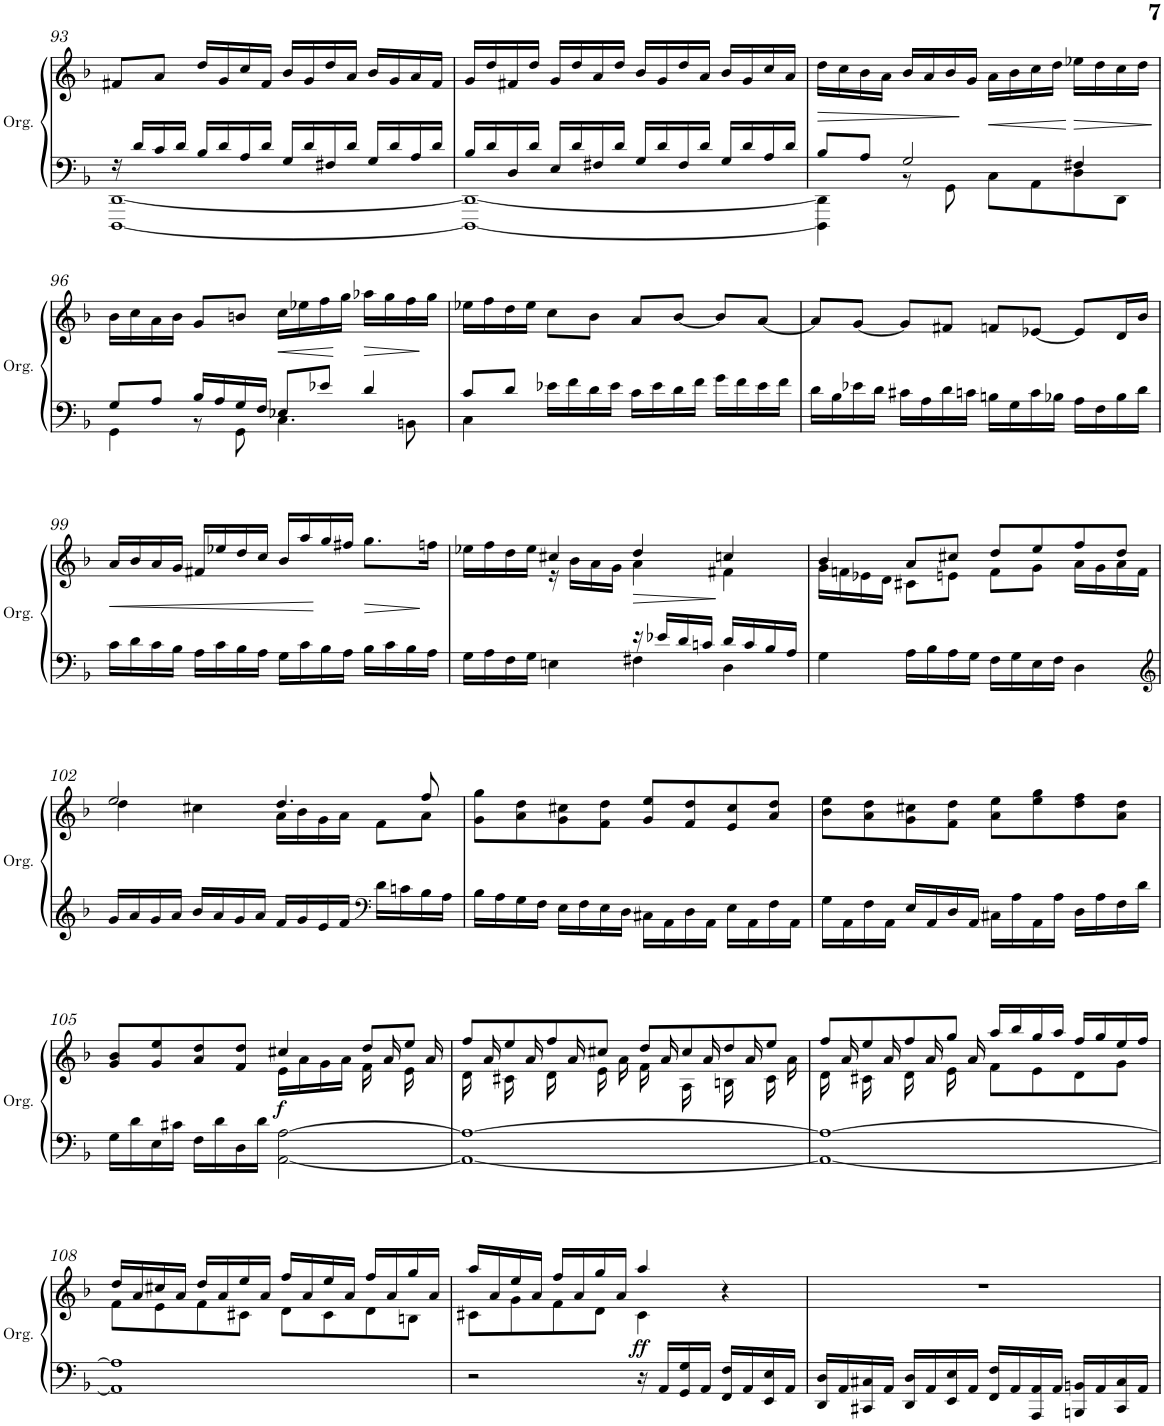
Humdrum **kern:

**kern	**kern	**dynam
*part1	*part1	*part1
*staff2	*staff1	*staff1/2
*I"Orgue	*	*
*I'Org.	*	*
!!LO:PB:g=z
*clefF4	*clefG2	*
*k[b-]	*k[b-]	*
*M4/4	*M4/4	*
*met(c)	*met(c)	*
=93	=93	=93
*^	*	*
16r	[1DDD [1DD	8f#X/L	.
16d/LL	.	.	.
16c/	.	8a/J	.
16d/JJ	.	.	.
16B-/LL	.	16dd/LL	.
16d/	.	16g/	.
16A/	.	16cc/	.
16d/JJ	.	16f#/JJ	.
16G/LL	.	16b-/LL	.
16d/	.	16g/	.
16F#X/	.	16dd/	.
16d/JJ	.	16a/JJ	.
16G/LL	.	16b-/LL	.
16d/	.	16g/	.
16A/	.	16a/	.
16d/JJ	.	16f#/JJ	.
=94	=94	=94	=94
16B-/LL	1DDD_ 1DD_	16g/LL	.
16d/	.	16dd/	.
16D/	.	16f#X/	.
16d/JJ	.	16dd/JJ	.
16E/LL	.	16g/LL	.
16d/	.	16dd/	.
16F#X/	.	16a/	.
16d/JJ	.	16dd/JJ	.
16G/LL	.	16b-/LL	.
16d/	.	16g/	.
16F#/	.	16dd/	.
16d/JJ	.	16a/JJ	.
16G/LL	.	16b-/LL	.
16d/	.	16g/	.
16A/	.	16cc/	.
16d/JJ	.	16a/JJ	.
=95	=95	=95	=95
!	!	!	!LO:HP:b
8B-/L	4DDD\] 4DD\]	16dd\LL	>
.	.	16cc\	.
8A/J	.	16b-\	.
.	.	16a\JJ	.
2G/	8r	16b-/LL	.
.	.	16a/	.
.	8GG\	16b-/	.
.	.	16g/JJ	]
!	!	!	!LO:HP:b=2
.	8C\L	16a\LL	<
.	.	16b-\	.
.	8AA\	16cc\	.
.	.	16dd\JJ	.
4F#X/	8D\	16ee-X\LL	.
.	.	16dd\	.
.	8DD\J	16cc\	.
.	.	16dd\JJ	.
!!LO:LB:g=z
=96	=96	=96	=96
8G/L	4GG\	16b-\LL	.
.	.	16cc\	.
8A/J	.	16a\	.
.	.	16b-\JJ	.
16B-/LL	8r	8g/L	.
16A/	.	.	.
16G/	8GG\	8bn/J	.
16F/JJ	.	.	.
!	!	!	!LO:HP:b
8E-X/L	4.C\	16cc\LL	<
.	.	16ee-X\	.
8e-X/J	.	16ff\	.
.	.	16gg\JJ	[
!	!	!	!LO:HP:b
4d/	.	16aa-X\LL	>
.	.	16gg\	.
.	8BBn\	16ff\	.
.	.	16gg\JJ	[
=97	=97	=97	=97
8c/L	4C\	16ee-X\LL	.
.	.	16ff\	.
8d/J	.	16dd\	.
.	.	16ee-\JJ	.
16e-X\LL	4ryy	8cc\L	.
16f\	.	.	.
16d\	.	8b-\J	.
16e-\JJ	.	.	.
16c\LL	2ryy	8a/L	.
16e-\	.	.	.
16d\	.	[8b-/J	.
16f\JJ	.	.	.
16g\LL	.	8b-/L]	.
16f\	.	.	.
16e-\	.	[8a/J	.
16f\JJ	.	.	.
*v	*v	*	*
=98	=98	=98
16d\LL	8a/L]	.
16B-\	.	.
16e-X\	[8g/J	.
16d\JJ	.	.
16c#X\LL	8g/L]	.
16A\	.	.
16d\	8f#X/J	.
16cn\JJ	.	.
16Bn\LL	8fn/L	.
16G\	.	.
16c\	[8e-X/J	.
16B-X\JJ	.	.
16A\LL	8e-/L]	.
16F\	.	.
16B-\	16d/L	.
16d\JJ	16b-/JJ	.
!!LO:LB:g=z
=99	=99	=99
!	!	!LO:HP:b
16c\LL	16a/LL	<
16d\	16b-/	.
16c\	16a/	.
16B-\JJ	16g/JJ	.
16A\LL	16f#X/LL	.
16c\	16ee-X/	.
16B-\	16dd/	.
16A\JJ	16cc/JJ	.
16G\LL	16b-/LL	.
16c\	16aa/	.
16B-\	16gg/	]
16A\JJ	16ff#X/JJ	.
!	!	!LO:HP:b
16B-\LL	8.gg\L	>
16c\	.	.
16B-\	.	.
16A\JJ	16ffn\Jk	[
=100	=100	=100
*^	*^	*
16G\LL	2ryy	16ee-X\LL	4ryy	.
16A\	.	16ff\	.	.
16F\	.	16dd\	.	.
16G\JJ	.	16ee-\JJ	.	.
4En\	.	4cc#X/	16r	.
.	.	.	16b-\LL	.
.	.	.	16a\	.
.	.	.	16g\JJ	.
16r	4F#X\	4dd/	4a\	.
16e-X/LL	.	.	.	.
16d/	.	.	.	.
16cn/JJ	.	.	.	.
16d/LL	4D\	4ccn/	4f#X\	]
16c/	.	.	.	.
16B-/	.	.	.	.
16A/JJ	.	.	.	.
*v	*v	*	*	*
=101	=101	=101	=101
4G\	4b-/	16g\LL	.
.	.	16fn\	.
.	.	16e-X\	.
.	.	16d\JJ	.
16A\LL	8a/L	8c#X\L	.
16B-\	.	.	.
16A\	8cc#X/J	8en\J	.
16G\JJ	.	.	.
16F\LL	8dd/L	8f\L	.
16G\	.	.	.
16E\	8ee/	8g\J	.
16F\JJ	.	.	.
4D\	8ff/	16a\LL	.
.	.	16g\	.
.	8dd/J	16a\	.
.	.	16f\JJ	.
!!LO:LB:g=z	!!
=102	=102	=102	=102
*clefG2	*	*	*
16g/LL	2ee/	4dd\	.
16a/	.	.	.
16g/	.	.	.
16a/JJ	.	.	.
16b-/LL	.	4cc#X\	.
16a/	.	.	.
16g/	.	.	.
16a/JJ	.	.	.
16f/LL	4.dd/	16a\LL	.
16g/	.	16b-\	.
16e/	.	16g\	.
16f/JJ	.	16a\JJ	.
*clefF4	*	*	*
16d\LL	.	8f\L	.
16cn\	.	.	.
16B-\	8ff/	8a\J	.
16A\JJ	.	.	.
*	*v	*v	*
=103	=103	=103
16B-\LL	8g\ 8gg\L	.
16A\	.	.
16G\	8a\ 8dd\	.
16F\JJ	.	.
16E\LL	8g\ 8cc#X\	.
16F\	.	.
16E\	8f\ 8dd\J	.
16D\JJ	.	.
16C#X\LL	8g/ 8ee/L	.
16AA\	.	.
16D\	8f/ 8dd/	.
16AA\JJ	.	.
16E\LL	8e/ 8cc#/	.
16AA\	.	.
16F\	8a/ 8dd/J	.
16AA\JJ	.	.
=104	=104	=104
16G\LL	8b-\ 8ee\L	.
16AA\	.	.
16F\	8a\ 8dd\	.
16AA\JJ	.	.
16E/LL	8g\ 8cc#X\	.
16AA/	.	.
16D/	8f\ 8dd\J	.
16AA/JJ	.	.
16C#X\LL	8a\ 8ee\L	.
16A\	.	.
16AA\	8ee\ 8gg\	.
16A\JJ	.	.
16D\LL	8dd\ 8ff\	.
16A\	.	.
16F\	8a\ 8dd\J	.
16d\JJ	.	.
!!LO:LB:g=z
=105	=105	=105
*	*^	*
16G\LL	8g/ 8b-/L	2ryy	.
16d\	.	.	.
16E\	8g/ 8ee/	.	.
16c#X\JJ	.	.	.
16F\LL	8a/ 8dd/	.	.
16d\	.	.	.
16D\	8f/ 8dd/J	.	.
16d\JJ	.	.	.
!	!	!	!LO:DY:b
[2AA\ [2A\	4cc#X/	16e\LL	f
.	.	16a\	.
.	.	16g\	.
.	.	16a\JJ	.
.	8dd/L	16f\	.
.	.	16a/	.
.	8ee/J	16e\	.
.	.	16a/	.
=106	=106	=106	=106
1AA_ 1A_	8ff/L	16d\	.
.	.	16a/	.
.	8ee/	16c#X\	.
.	.	16a/	.
.	8ff/	16d\	.
.	.	16a/	.
.	8cc#X/J	16e\	.
.	.	16a\	.
.	8dd/L	16f\	.
.	.	16a/	.
.	8cc#/	16A\	.
.	.	16a/	.
.	8dd/	16Bn\	.
.	.	16a/	.
.	8ee/J	16c#\	.
.	.	16a\	.
=107	=107	=107	=107
1AA_ 1A_	8ff/L	16d\	.
.	.	16a/	.
.	8ee/	16c#X\	.
.	.	16a/	.
.	8ff/	16d\	.
.	.	16a/	.
.	8gg/J	16e\	.
.	.	16a/	.
.	16aa/LL	8f\L	.
.	16bb-/	.	.
.	16gg/	8e\	.
.	16aa/JJ	.	.
.	16ff/LL	8d\	.
.	16gg/	.	.
.	16ee/	8g\J	.
.	16ff/JJ	.	.
!!LO:LB:g=z	!!
=108	=108	=108	=108
1AA] 1A]	16dd/LL	8f\L	.
.	16a/	.	.
.	16cc#X/	8e\	.
.	16a/JJ	.	.
.	16dd/LL	8f\	.
.	16a/	.	.
.	16ee/	8c#X\J	.
.	16a/JJ	.	.
.	16ff/LL	8d\L	.
.	16a/	.	.
.	16ee/	8c#\	.
.	16a/JJ	.	.
.	16ff/LL	8d\	.
.	16a/	.	.
.	16gg/	8Bn\J	.
.	16a/JJ	.	.
=109	=109	=109	=109
2r	16aa/LL	8c#X\L	.
.	16a/	.	.
.	16ee/	8g\	.
.	16a/JJ	.	.
.	16ff/LL	8f\	.
.	16a/	.	.
.	16gg/	8d\J	.
.	16a/JJ	.	.
!	!	!	!LO:DY:a=2
16r	4aa/	4c#\	ff
16AA/LL	.	.	.
16GG/ 16G/	.	.	.
16AA/JJ	.	.	.
16FF/ 16F/LL	4r	4ryy	.
16AA/	.	.	.
16EE/ 16E/	.	.	.
16AA/JJ	.	.	.
*	*v	*v	*
=110	=110	=110
16DD/ 16D/LL	1r	.
16AA/	.	.
16CC#X/ 16C#X/	.	.
16AA/JJ	.	.
16DD/ 16D/LL	.	.
16AA/	.	.
16EE/ 16E/	.	.
16AA/JJ	.	.
16FF/ 16F/LL	.	.
16AA/	.	.
16AAA/ 16AA/	.	.
16AA/JJ	.	.
16BBBn/ 16BBn/LL	.	.
16AA/	.	.
16CC#/ 16C#/	.	.
16AA/JJ	.	.
=	=	=
*-	*-	*-
